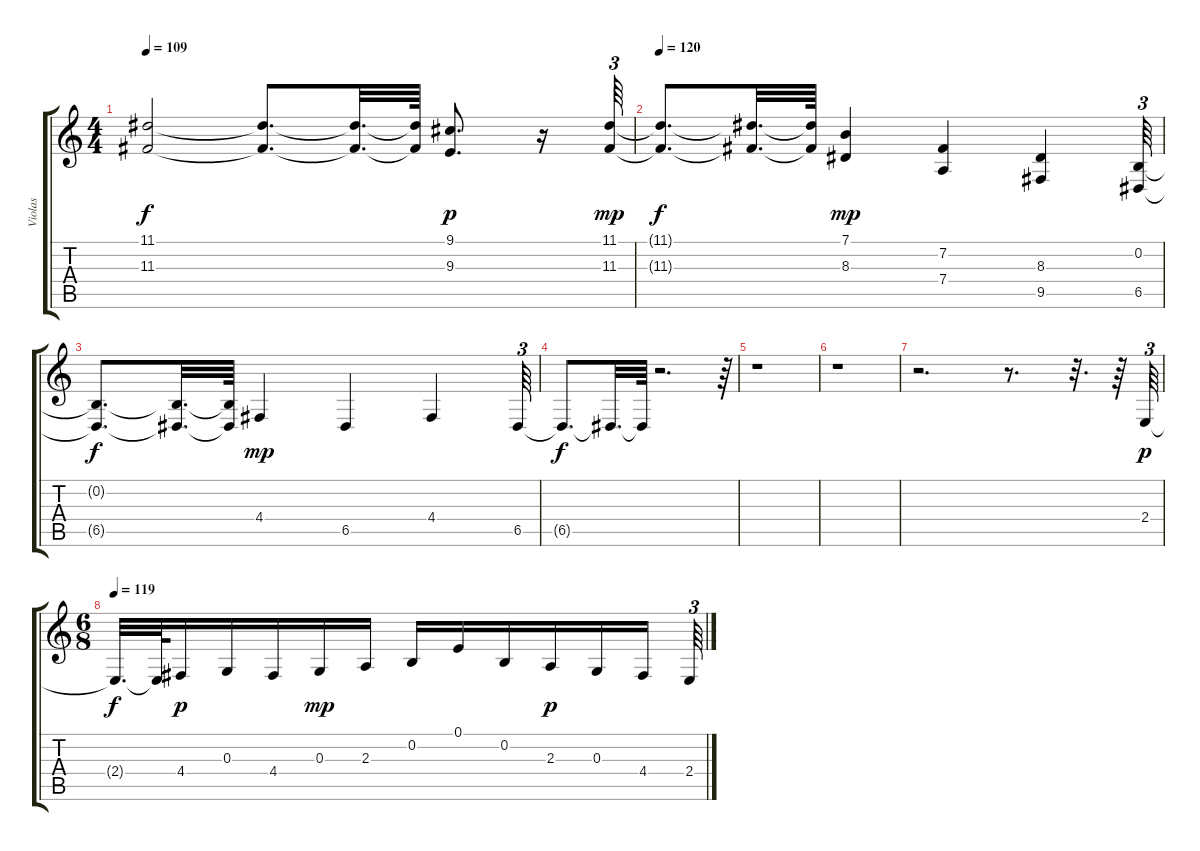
\track ("Violas" "Violas") {instrument pizzicatostrings}
\staff {score tabs}
\tuning (E4 B3 G3 D3 A2 E2) {hide}
\ts (4 4)
\tempo 109
\clef g2
\ks c
(11.1{t} 11.3{t}).2{dy f} (11.1{t} 11.3{t}).8{d} (11.1{t} 11.3{t}).32{d} (11.1{t} 11.3{t}).64 (9.1 9.3).8{d dy p} r.16 (11.1 11.3).64{tu (3 2) dy mp} |
\tempo 120
(11.1{t} 11.3{t}).8{d dy f} (11.1{t} 11.3{t}).32{d} (11.1{t} 11.3{t}).64 (7.1 8.3).4{dy mp} (7.2 7.4).4 (8.3 9.5).4 (0.2 6.5).64{tu (3 2)} |
(0.2{t} 6.5{t}).8{d dy f} (0.2{t} 6.5{t}).32{d} (0.2{t} 6.5{t}).64 4.4.4{dy mp} 6.5.4 4.4.4 6.5.64{tu (3 2)} |
6.5{t}.8{d dy f} 6.5{t}.32{d} 6.5{t}.64 r.2{d} r.64{tu (3 2)} |
r.1 |
r.1 |
r.2{d} r.8{d} r.32{d} r.64 2.4.64{tu (3 2) dy p} |
\ts (6 8)
\tempo 119
2.4{t}.32{d dy f} 2.4{t}.64 4.4.16{dy p} 0.3.16 4.4.16 0.3.16{dy mp} 2.3.16 0.2.16 0.1.16 0.2.16 2.3.16{dy p} 0.3.16 4.4.16 2.4.64{tu (3 2)}
